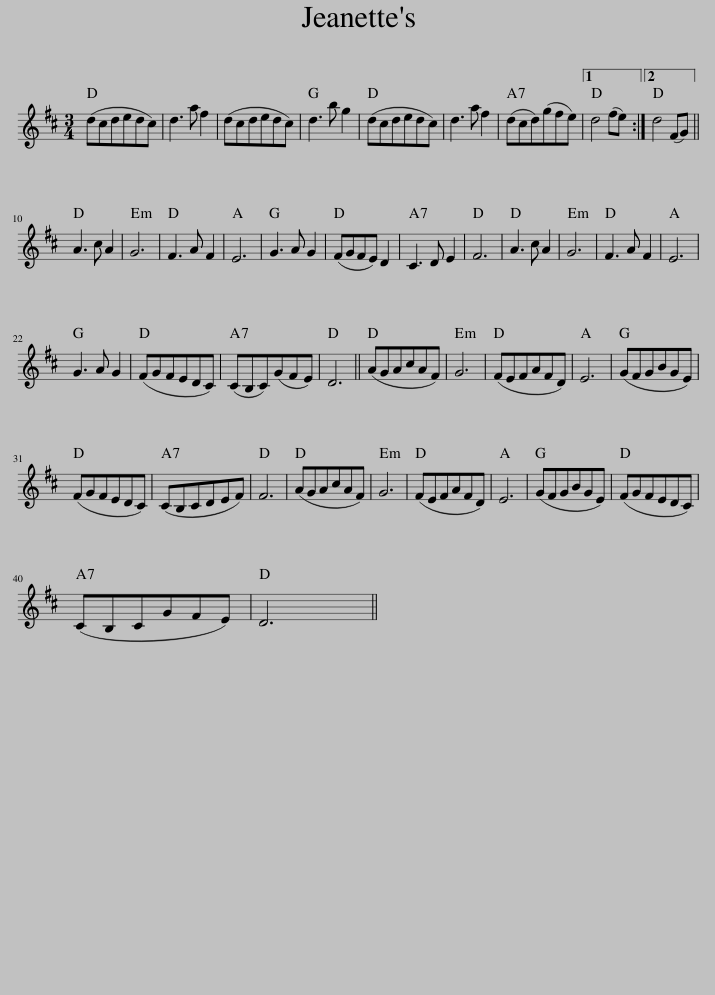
X:1
L:1/8
M:3/4
I:linebreak $
K:D
V:1 treble
V:1
 (dcdedc) | d3 a f2 | (dcdedc) | d3 b g2 | (dcdedc) | %5
 d3 a f2 | (dcd)(gfe) |1 d4 (fe) :|2 d4 (FG) ||$ A3 c A2 | %10
 G6 | F3 A F2 | E6 | G3 A G2 | (FGFE) D2 | %15
 C3 D E2 | F6 | A3 c A2 | G6 | F3 A F2 | %20
 E6 |$ G3 A G2 | (FGFEDC) | (CB,C)(GFE) | D6 || %25
 (AGAcAF) | G6 | (FEFAFD) | E6 | (GFGBGE) |$ %30
 (FGFEDC) | (CB,CDEF) | F6 | (AGAcAF) | G6 | %35
 (FEFAFD) | E6 | (GFGBGE) | (FGFEDC) |$ (CB,CGFE) | %40
 D6 || %41
